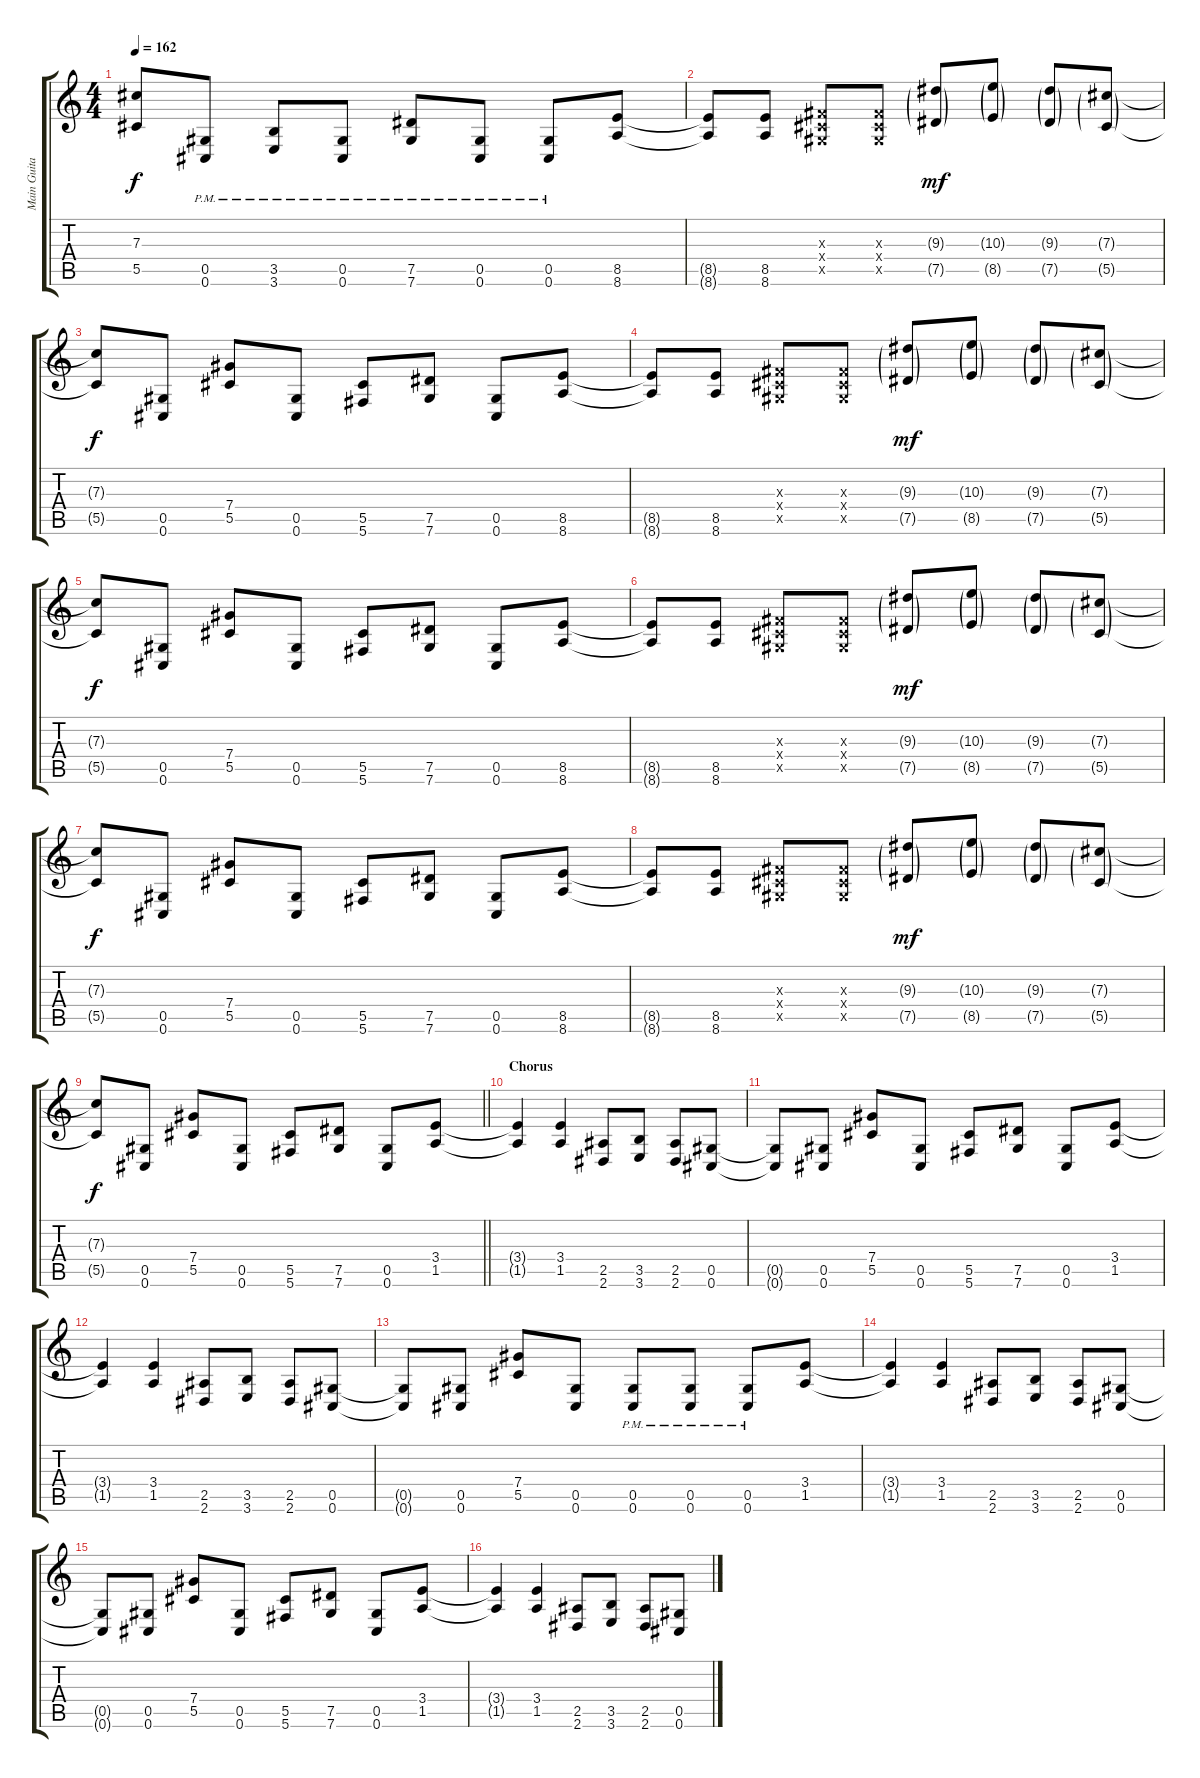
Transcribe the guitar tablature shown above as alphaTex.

\track ("Main Guitar" "Main Guita") {instrument distortionguitar}
\staff {score tabs}
\tuning (Eb4 Bb3 Gb3 Db3 Ab2 Db2) {hide}
\ts (4 4)
\tempo 162
\clef g2
\ks c
(7.3{t} 5.5{t}).8{dy f} (0.5{pm} 0.6{pm}).8 (3.5{pm} 3.6{pm}).8 (0.5{pm} 0.6{pm}).8 (7.5{pm} 7.6{pm}).8 (0.5{pm} 0.6{pm}).8 (0.5{pm} 0.6{pm}).8 (8.5 8.6).8 |
(8.5{t} 8.6{t}).8 (8.5 8.6).8 (0.3{x} 0.4{x} 0.5{x}).8 (0.3{x} 0.4{x} 0.5{x}).8 (9.3{g} 7.5{g}).8{dy mf} (10.3{g} 8.5{g}).8 (9.3{g} 7.5{g}).8 (7.3{g} 5.5{g}).8 |
(7.3{t} 5.5{t}).8{dy f} (0.5 0.6).8 (7.4 5.5).8 (0.5 0.6).8 (5.5 5.6).8 (7.5 7.6).8 (0.5 0.6).8 (8.5 8.6).8 |
(8.5{t} 8.6{t}).8 (8.5 8.6).8 (0.3{x} 0.4{x} 0.5{x}).8 (0.3{x} 0.4{x} 0.5{x}).8 (9.3{g} 7.5{g}).8{dy mf} (10.3{g} 8.5{g}).8 (9.3{g} 7.5{g}).8 (7.3{g} 5.5{g}).8 |
(7.3{t} 5.5{t}).8{dy f} (0.5 0.6).8 (7.4 5.5).8 (0.5 0.6).8 (5.5 5.6).8 (7.5 7.6).8 (0.5 0.6).8 (8.5 8.6).8 |
(8.5{t} 8.6{t}).8 (8.5 8.6).8 (0.3{x} 0.4{x} 0.5{x}).8 (0.3{x} 0.4{x} 0.5{x}).8 (9.3{g} 7.5{g}).8{dy mf} (10.3{g} 8.5{g}).8 (9.3{g} 7.5{g}).8 (7.3{g} 5.5{g}).8 |
(7.3{t} 5.5{t}).8{dy f} (0.5 0.6).8 (7.4 5.5).8 (0.5 0.6).8 (5.5 5.6).8 (7.5 7.6).8 (0.5 0.6).8 (8.5 8.6).8 |
(8.5{t} 8.6{t}).8 (8.5 8.6).8 (0.3{x} 0.4{x} 0.5{x}).8 (0.3{x} 0.4{x} 0.5{x}).8 (9.3{g} 7.5{g}).8{dy mf} (10.3{g} 8.5{g}).8 (9.3{g} 7.5{g}).8 (7.3{g} 5.5{g}).8 |
\barLineRight lightlight
(7.3{t} 5.5{t}).8{dy f} (0.5 0.6).8 (7.4 5.5).8 (0.5 0.6).8 (5.5 5.6).8 (7.5 7.6).8 (0.5 0.6).8 (3.4 1.5).8 |
\section ("" "Chorus")
(3.4{t} 1.5{t}).4 (3.4 1.5).4 (2.5 2.6).8 (3.5 3.6).8 (2.5 2.6).8 (0.5 0.6).8 |
(0.5{t} 0.6{t}).8 (0.5 0.6).8 (7.4 5.5).8 (0.5 0.6).8 (5.5 5.6).8 (7.5 7.6).8 (0.5 0.6).8 (3.4 1.5).8 |
(3.4{t} 1.5{t}).4 (3.4 1.5).4 (2.5 2.6).8 (3.5 3.6).8 (2.5 2.6).8 (0.5 0.6).8 |
(0.5{t} 0.6{t}).8 (0.5 0.6).8 (7.4 5.5).8 (0.5 0.6).8 (0.5{pm} 0.6{pm}).8 (0.5{pm} 0.6{pm}).8 (0.5{pm} 0.6{pm}).8 (3.4 1.5).8 |
(3.4{t} 1.5{t}).4 (3.4 1.5).4 (2.5 2.6).8 (3.5 3.6).8 (2.5 2.6).8 (0.5 0.6).8 |
(0.5{t} 0.6{t}).8 (0.5 0.6).8 (7.4 5.5).8 (0.5 0.6).8 (5.5 5.6).8 (7.5 7.6).8 (0.5 0.6).8 (3.4 1.5).8 |
(3.4{t} 1.5{t}).4 (3.4 1.5).4 (2.5 2.6).8 (3.5 3.6).8 (2.5 2.6).8 (0.5 0.6).8
